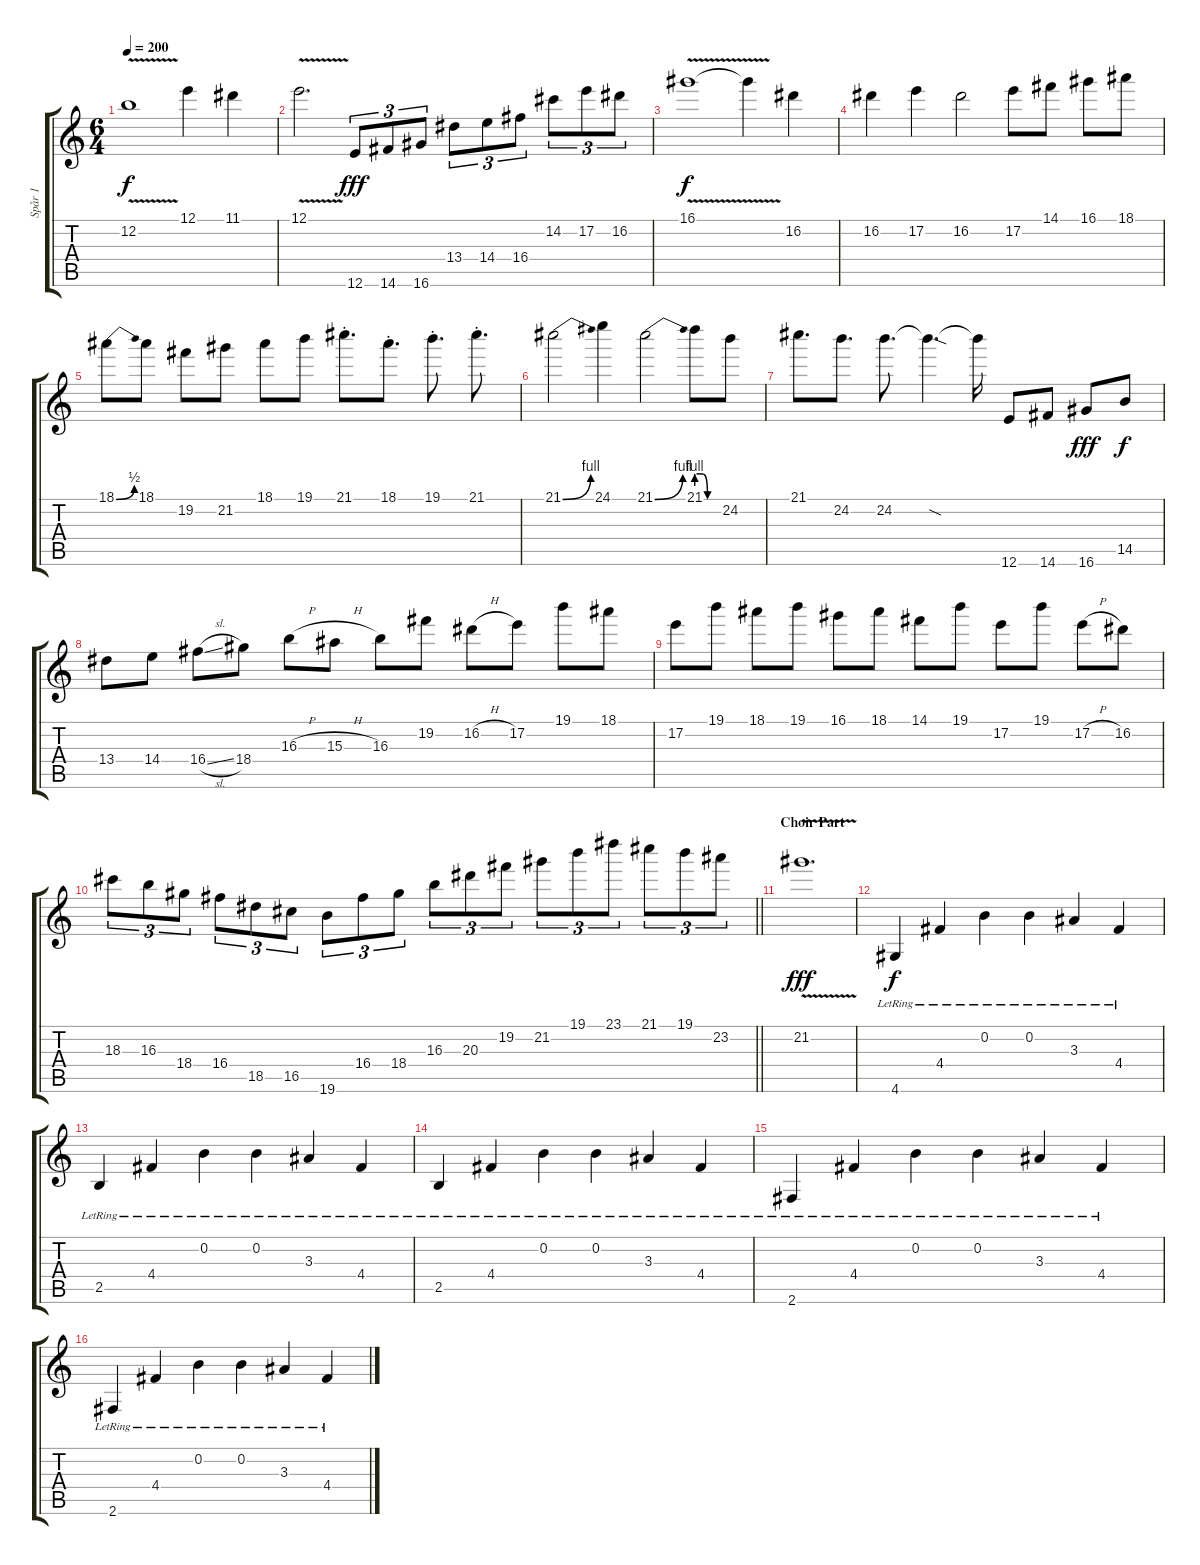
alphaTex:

\track ("Spår 1" "Spår 1") {instrument acousticguitarsteel}
\staff {score tabs}
\tuning (E4 B3 G3 D3 A2 E2) {hide}
\ts (6 4)
\tempo 200
\clef g2
\ks c
12.2{v}.1{dy f} 12.1.4 11.1.4 |
12.1{v}.2{d} 12.6.8{tu (3 2) dy fff} 14.6.8{tu (3 2)} 16.6.8{tu (3 2)} 13.4.8{tu (3 2)} 14.4.8{tu (3 2)} 16.4.8{tu (3 2)} 14.2.8{tu (3 2)} 17.2.8{tu (3 2)} 16.2.8{tu (3 2)} |
16.1{v}.1{dy f} 16.1{t}.4 16.2.4 |
16.2.4 17.2.4 16.2.2 17.2.8 14.1.8 16.1.8 18.1.8 |
18.1{be (bend 0 0 60 2)}.8 18.1.8 19.2.8 21.2.8 18.1.8 19.1.8 21.1{st}.8{d} 18.1{st}.8{d} 19.1{st}.8{d} 21.1{st}.8{d} |
21.1{be (bend 0 0 60 4)}.2 24.1.4 21.1{be (bend 0 0 60 4)}.2 21.1{be (custom 0 4 15 4 30 0 60 0)}.8 24.2.8 |
21.1.8{d} 24.2.8{d} 24.2.8{d} 24.2{sod t}.4{d} 24.2{t}.16 12.6.8 14.6.8 16.6.8{dy fff} 14.5.8{dy f} |
13.4.8 14.4.8 16.4{sl}.8 18.4.8 16.3{h}.8 15.3{h}.8 16.3.8 19.2.8 16.2{h}.8 17.2.8 19.1.8 18.1.8 |
17.2.8 19.1.8 18.1.8 19.1.8 16.1.8 18.1.8 14.1.8 19.1.8 17.2.8 19.1.8 17.2{h}.8 16.2.8 |
\barLineRight lightlight
18.3.8{tu (3 2)} 16.3.8{tu (3 2)} 18.4.8{tu (3 2)} 16.4.8{tu (3 2)} 18.5.8{tu (3 2)} 16.5.8{tu (3 2)} 19.6.8{tu (3 2)} 16.4.8{tu (3 2)} 18.4.8{tu (3 2)} 16.3.8{tu (3 2)} 20.3.8{tu (3 2)} 19.2.8{tu (3 2)} 21.2.8{tu (3 2)} 19.1.8{tu (3 2)} 23.1.8{tu (3 2)} 21.1.8{tu (3 2)} 19.1.8{tu (3 2)} 23.2.8{tu (3 2)} |
\section ("" "Choir Part")
21.2{v}.1{d dy fff} |
4.6{lr}.4{dy f} 4.4{lr}.4 0.2{lr}.4 0.2{lr}.4 3.3{lr}.4 4.4{lr}.4 |
2.5{lr}.4 4.4{lr}.4 0.2{lr}.4 0.2{lr}.4 3.3{lr}.4 4.4{lr}.4 |
2.5{lr}.4 4.4{lr}.4 0.2{lr}.4 0.2{lr}.4 3.3{lr}.4 4.4{lr}.4 |
2.6{lr}.4 4.4{lr}.4 0.2{lr}.4 0.2{lr}.4 3.3{lr}.4 4.4{lr}.4 |
2.6{lr}.4 4.4{lr}.4 0.2{lr}.4 0.2{lr}.4 3.3{lr}.4 4.4{lr}.4
